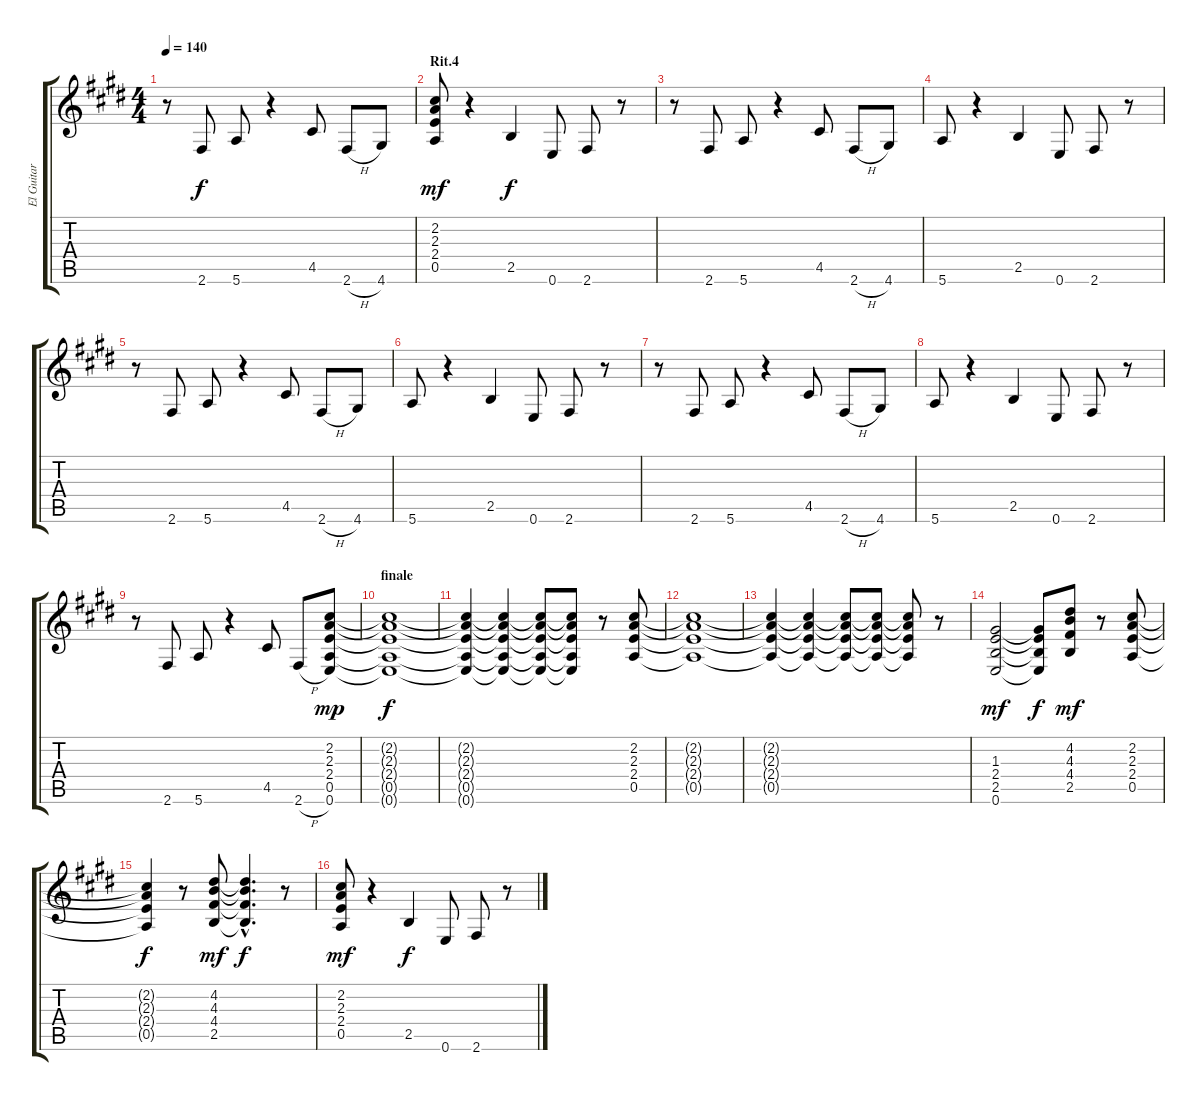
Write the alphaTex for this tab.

\track ("El Guitar 1" "El Guitar ") {instrument distortionguitar}
\staff {score tabs}
\tuning (E4 B3 G3 D3 A2 E2) {hide}
\ts (4 4)
\tempo 140
\clef g2
\ks c#minor
r.8{dy f} 2.6.8 5.6.8 r.4 4.5.8 2.6{h}.8 4.6.8 |
\section ("" "Rit.4")
(2.2 2.3 2.4 0.5).8{dy mf} r.4 2.5.4{dy f} 0.6.8 2.6.8 r.8 |
r.8 2.6.8 5.6.8 r.4 4.5.8 2.6{h}.8 4.6.8 |
5.6.8 r.4 2.5.4 0.6.8 2.6.8 r.8 |
r.8 2.6.8 5.6.8 r.4 4.5.8 2.6{h}.8 4.6.8 |
5.6.8 r.4 2.5.4 0.6.8 2.6.8 r.8 |
r.8 2.6.8 5.6.8 r.4 4.5.8 2.6{h}.8 4.6.8 |
5.6.8 r.4 2.5.4 0.6.8 2.6.8 r.8 |
r.8 2.6.8 5.6.8 r.4 4.5.8 2.6{h}.8 (2.2 2.3 2.4 0.5 0.6).8{dy mp} |
\section ("" "finale")
(2.2{t} 2.3{t} 2.4{t} 0.5{t} 0.6{t}).1{dy f} |
(2.2{t} 2.3{t} 2.4{t} 0.5{t} 0.6{t}).4 (2.2{t} 2.3{t} 2.4{t} 0.5{t} 0.6{t}).4{volume 11} (2.2{t} 2.3{t} 2.4{t} 0.5{t} 0.6{t}).8{volume 10} (2.2{t} 2.3{t} 2.4{t} 0.5{t} 0.6{t}).8{volume 8} r.8{volume 12} (2.2 2.3 2.4 0.5).8 |
(2.2{t} 2.3{t} 2.4{t} 0.5{t}).1 |
(2.2{t} 2.3{t} 2.4{t} 0.5{t}).4 (2.2{t} 2.3{t} 2.4{t} 0.5{t}).4{volume 11} (2.2{t} 2.3{t} 2.4{t} 0.5{t}).8{volume 10} (2.2{t} 2.3{t} 2.4{t} 0.5{t}).8{volume 9} (2.2{t} 2.3{t} 2.4{t} 0.5{t}).8{volume 8} r.8{volume 12} |
(1.3 2.4 2.5 0.6).2{dy mf} (1.3{t} 2.4{t} 2.5{t} 0.6{t}).8{dy f} (4.2 4.3 4.4 2.5).8{dy mf} r.8 (2.2 2.3 2.4 0.5).8 |
(2.2{t} 2.3{t} 2.4{t} 0.5{t}).4{dy f} r.8 (4.2 4.3 4.4 2.5).8{dy mf} (4.2{hac t} 4.3{hac t} 4.4{hac t} 2.5{hac t}).4{d dy f} r.8 |
(2.2 2.3 2.4 0.5).8{dy mf} r.4 2.5.4{dy f} 0.6.8 2.6.8 r.8
